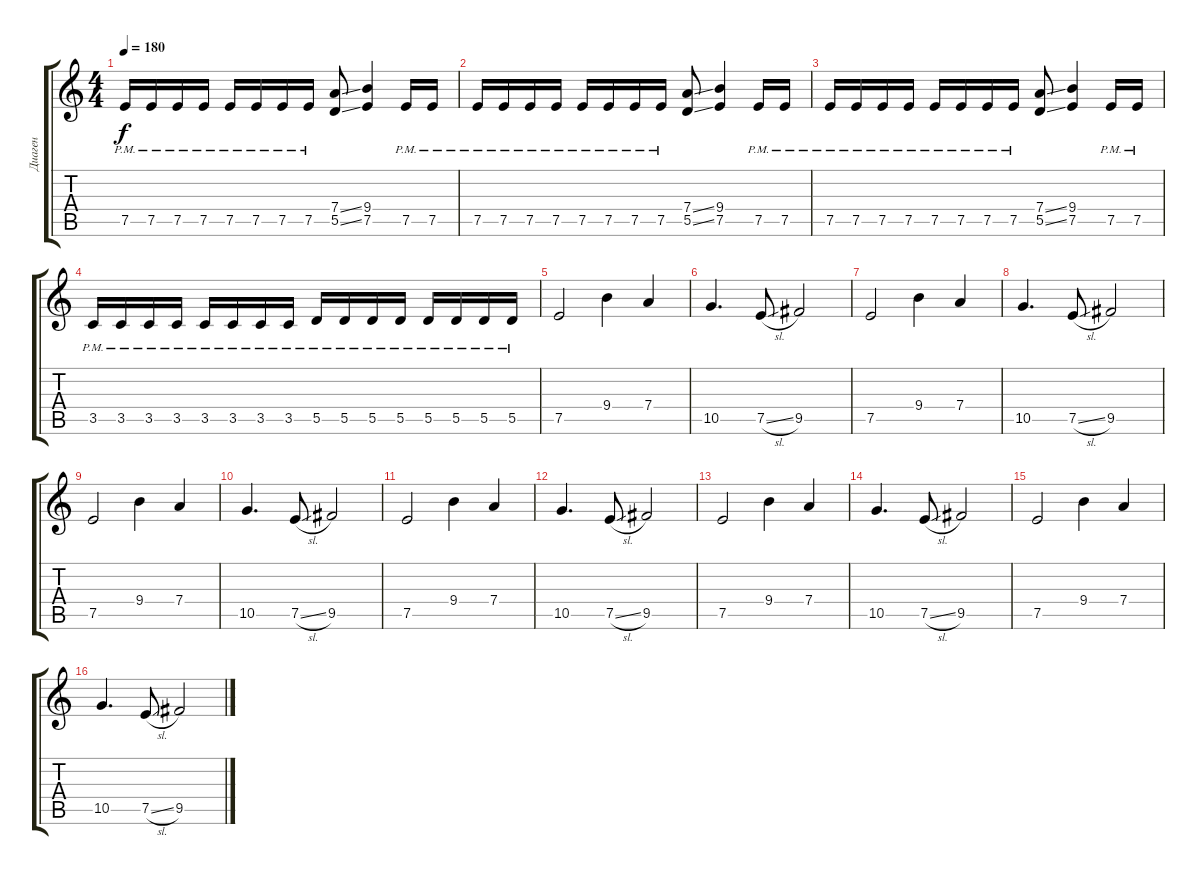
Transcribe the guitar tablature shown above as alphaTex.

\track ("Диаген" "Диаген") {instrument overdrivenguitar}
\staff {score tabs}
\tuning (E4 B3 G3 D3 A2 E2) {hide}
\ts (4 4)
\tempo 180
\clef g2
\ks c
7.5{pm}.16{dy f} 7.5{pm}.16 7.5{pm}.16 7.5{pm}.16 7.5{pm}.16 7.5{pm}.16 7.5{pm}.16 7.5{pm}.16 (7.4{ss} 5.5{ss}).8 (9.4 7.5).4 7.5{pm}.16 7.5{pm}.16 |
7.5{pm}.16 7.5{pm}.16 7.5{pm}.16 7.5{pm}.16 7.5{pm}.16 7.5{pm}.16 7.5{pm}.16 7.5{pm}.16 (7.4{ss} 5.5{ss}).8 (9.4 7.5).4 7.5{pm}.16 7.5{pm}.16 |
7.5{pm}.16 7.5{pm}.16 7.5{pm}.16 7.5{pm}.16 7.5{pm}.16 7.5{pm}.16 7.5{pm}.16 7.5{pm}.16 (7.4{ss} 5.5{ss}).8 (9.4 7.5).4 7.5{pm}.16 7.5{pm}.16 |
3.5{pm}.16 3.5{pm}.16 3.5{pm}.16 3.5{pm}.16 3.5{pm}.16 3.5{pm}.16 3.5{pm}.16 3.5{pm}.16 5.5{pm}.16 5.5{pm}.16 5.5{pm}.16 5.5{pm}.16 5.5{pm}.16 5.5{pm}.16 5.5{pm}.16 5.5{pm}.16 |
7.5.2 9.4.4 7.4.4 |
10.5.4{d} 7.5{sl}.8 9.5.2 |
7.5.2 9.4.4 7.4.4 |
10.5.4{d} 7.5{sl}.8 9.5.2 |
7.5.2 9.4.4 7.4.4 |
10.5.4{d} 7.5{sl}.8 9.5.2 |
7.5.2 9.4.4 7.4.4 |
10.5.4{d} 7.5{sl}.8 9.5.2 |
7.5.2 9.4.4 7.4.4 |
10.5.4{d} 7.5{sl}.8 9.5.2 |
7.5.2 9.4.4 7.4.4 |
10.5.4{d} 7.5{sl}.8 9.5.2
